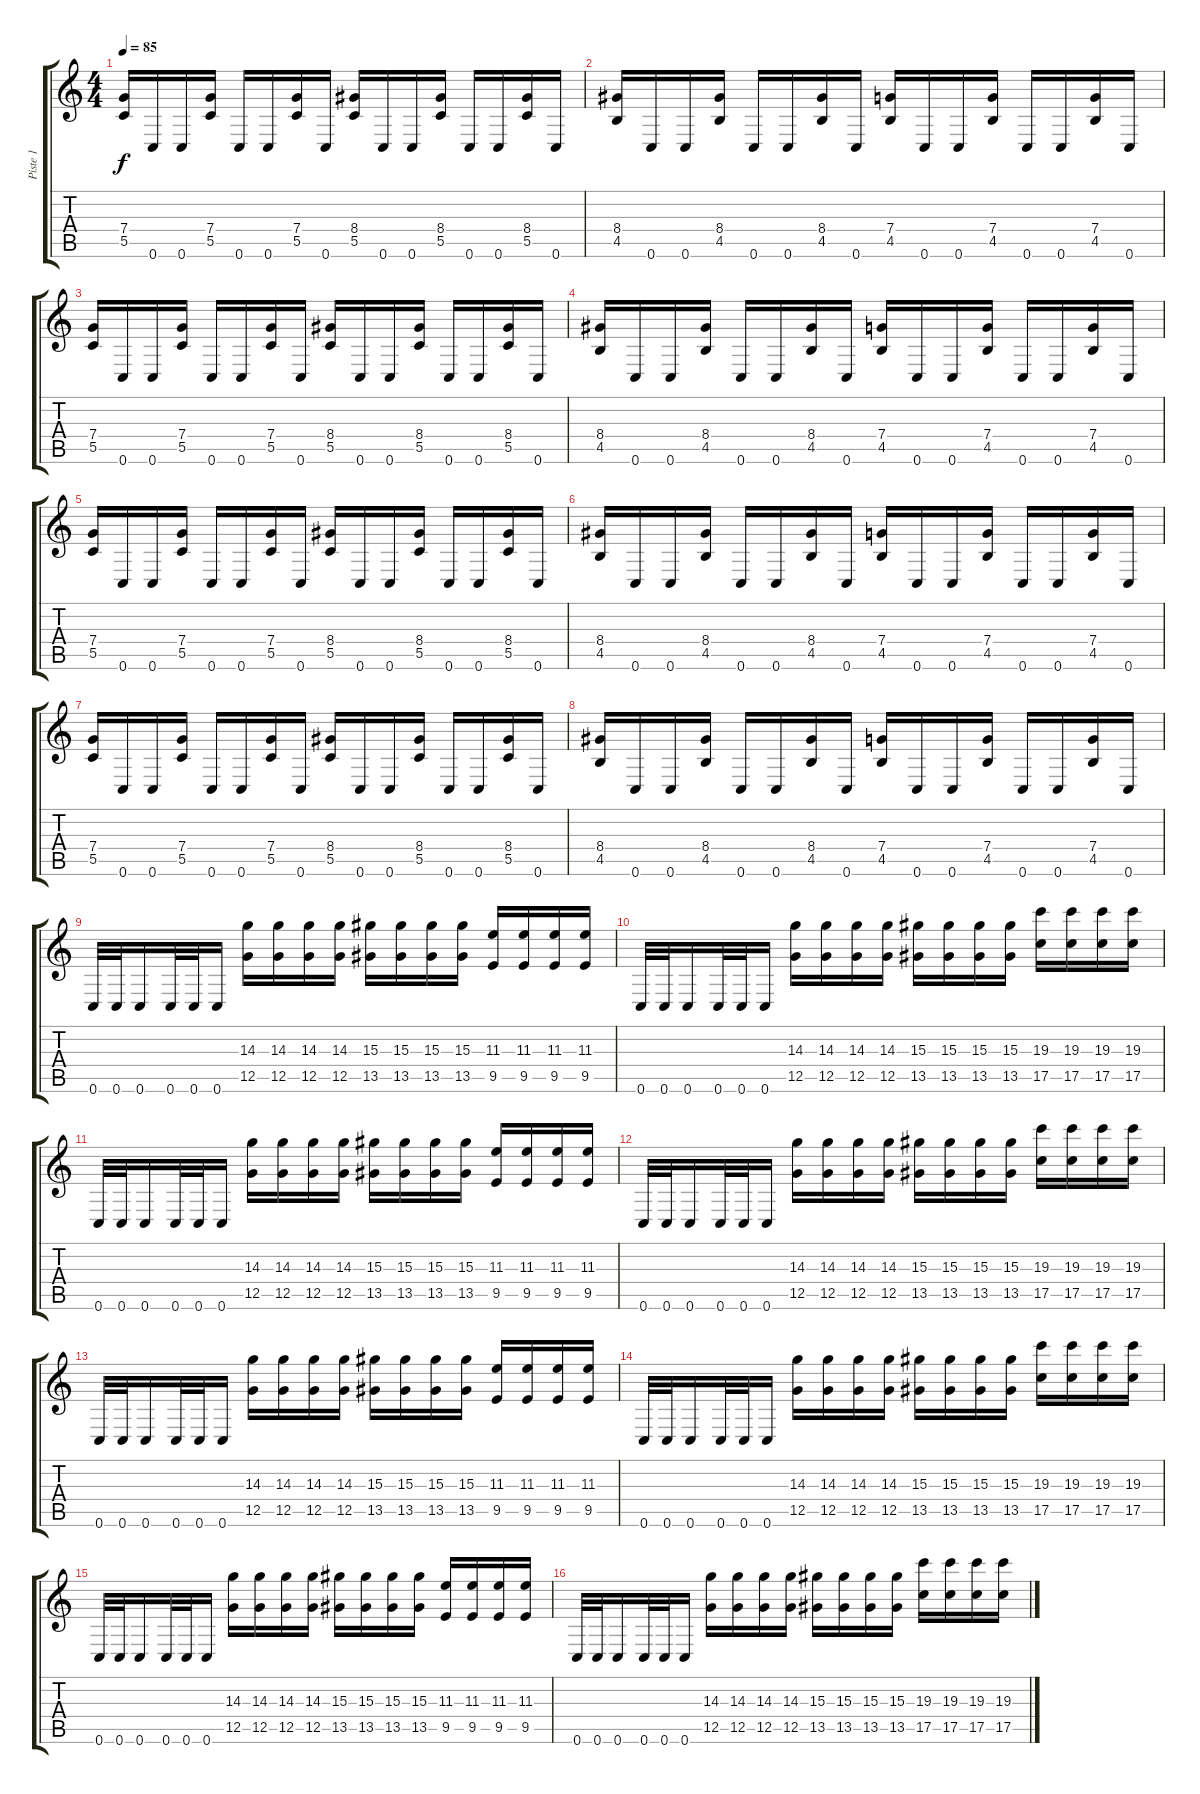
\track ("Piste 1" "Piste 1") {instrument distortionguitar}
\staff {score tabs}
\tuning (D4 A3 F3 C3 G2 C2) {hide}
\ts (4 4)
\tempo 85
\clef g2
\ks c
(7.4 5.5).16{dy f} 0.6.16 0.6.16 (7.4 5.5).16 0.6.16 0.6.16 (7.4 5.5).16 0.6.16 (8.4 5.5).16 0.6.16 0.6.16 (8.4 5.5).16 0.6.16 0.6.16 (8.4 5.5).16 0.6.16 |
(8.4 4.5).16 0.6.16 0.6.16 (8.4 4.5).16 0.6.16 0.6.16 (8.4 4.5).16 0.6.16 (7.4 4.5).16 0.6.16 0.6.16 (7.4 4.5).16 0.6.16 0.6.16 (7.4 4.5).16 0.6.16 |
(7.4 5.5).16 0.6.16 0.6.16 (7.4 5.5).16 0.6.16 0.6.16 (7.4 5.5).16 0.6.16 (8.4 5.5).16 0.6.16 0.6.16 (8.4 5.5).16 0.6.16 0.6.16 (8.4 5.5).16 0.6.16 |
(8.4 4.5).16 0.6.16 0.6.16 (8.4 4.5).16 0.6.16 0.6.16 (8.4 4.5).16 0.6.16 (7.4 4.5).16 0.6.16 0.6.16 (7.4 4.5).16 0.6.16 0.6.16 (7.4 4.5).16 0.6.16 |
(7.4 5.5).16 0.6.16 0.6.16 (7.4 5.5).16 0.6.16 0.6.16 (7.4 5.5).16 0.6.16 (8.4 5.5).16 0.6.16 0.6.16 (8.4 5.5).16 0.6.16 0.6.16 (8.4 5.5).16 0.6.16 |
(8.4 4.5).16 0.6.16 0.6.16 (8.4 4.5).16 0.6.16 0.6.16 (8.4 4.5).16 0.6.16 (7.4 4.5).16 0.6.16 0.6.16 (7.4 4.5).16 0.6.16 0.6.16 (7.4 4.5).16 0.6.16 |
(7.4 5.5).16 0.6.16 0.6.16 (7.4 5.5).16 0.6.16 0.6.16 (7.4 5.5).16 0.6.16 (8.4 5.5).16 0.6.16 0.6.16 (8.4 5.5).16 0.6.16 0.6.16 (8.4 5.5).16 0.6.16 |
(8.4 4.5).16 0.6.16 0.6.16 (8.4 4.5).16 0.6.16 0.6.16 (8.4 4.5).16 0.6.16 (7.4 4.5).16 0.6.16 0.6.16 (7.4 4.5).16 0.6.16 0.6.16 (7.4 4.5).16 0.6.16 |
0.6.32 0.6.32 0.6.16 0.6.32 0.6.32 0.6.16 (14.3 12.5).16 (14.3 12.5).16 (14.3 12.5).16 (14.3 12.5).16 (15.3 13.5).16 (15.3 13.5).16 (15.3 13.5).16 (15.3 13.5).16 (11.3 9.5).16 (11.3 9.5).16 (11.3 9.5).16 (11.3 9.5).16 |
0.6.32 0.6.32 0.6.16 0.6.32 0.6.32 0.6.16 (14.3 12.5).16 (14.3 12.5).16 (14.3 12.5).16 (14.3 12.5).16 (15.3 13.5).16 (15.3 13.5).16 (15.3 13.5).16 (15.3 13.5).16 (19.3 17.5).16 (19.3 17.5).16 (19.3 17.5).16 (19.3 17.5).16 |
0.6.32 0.6.32 0.6.16 0.6.32 0.6.32 0.6.16 (14.3 12.5).16 (14.3 12.5).16 (14.3 12.5).16 (14.3 12.5).16 (15.3 13.5).16 (15.3 13.5).16 (15.3 13.5).16 (15.3 13.5).16 (11.3 9.5).16 (11.3 9.5).16 (11.3 9.5).16 (11.3 9.5).16 |
0.6.32 0.6.32 0.6.16 0.6.32 0.6.32 0.6.16 (14.3 12.5).16 (14.3 12.5).16 (14.3 12.5).16 (14.3 12.5).16 (15.3 13.5).16 (15.3 13.5).16 (15.3 13.5).16 (15.3 13.5).16 (19.3 17.5).16 (19.3 17.5).16 (19.3 17.5).16 (19.3 17.5).16 |
0.6.32 0.6.32 0.6.16 0.6.32 0.6.32 0.6.16 (14.3 12.5).16 (14.3 12.5).16 (14.3 12.5).16 (14.3 12.5).16 (15.3 13.5).16 (15.3 13.5).16 (15.3 13.5).16 (15.3 13.5).16 (11.3 9.5).16 (11.3 9.5).16 (11.3 9.5).16 (11.3 9.5).16 |
0.6.32 0.6.32 0.6.16 0.6.32 0.6.32 0.6.16 (14.3 12.5).16 (14.3 12.5).16 (14.3 12.5).16 (14.3 12.5).16 (15.3 13.5).16 (15.3 13.5).16 (15.3 13.5).16 (15.3 13.5).16 (19.3 17.5).16 (19.3 17.5).16 (19.3 17.5).16 (19.3 17.5).16 |
0.6.32 0.6.32 0.6.16 0.6.32 0.6.32 0.6.16 (14.3 12.5).16 (14.3 12.5).16 (14.3 12.5).16 (14.3 12.5).16 (15.3 13.5).16 (15.3 13.5).16 (15.3 13.5).16 (15.3 13.5).16 (11.3 9.5).16 (11.3 9.5).16 (11.3 9.5).16 (11.3 9.5).16 |
0.6.32 0.6.32 0.6.16 0.6.32 0.6.32 0.6.16 (14.3 12.5).16 (14.3 12.5).16 (14.3 12.5).16 (14.3 12.5).16 (15.3 13.5).16 (15.3 13.5).16 (15.3 13.5).16 (15.3 13.5).16 (19.3 17.5).16 (19.3 17.5).16 (19.3 17.5).16 (19.3 17.5).16
